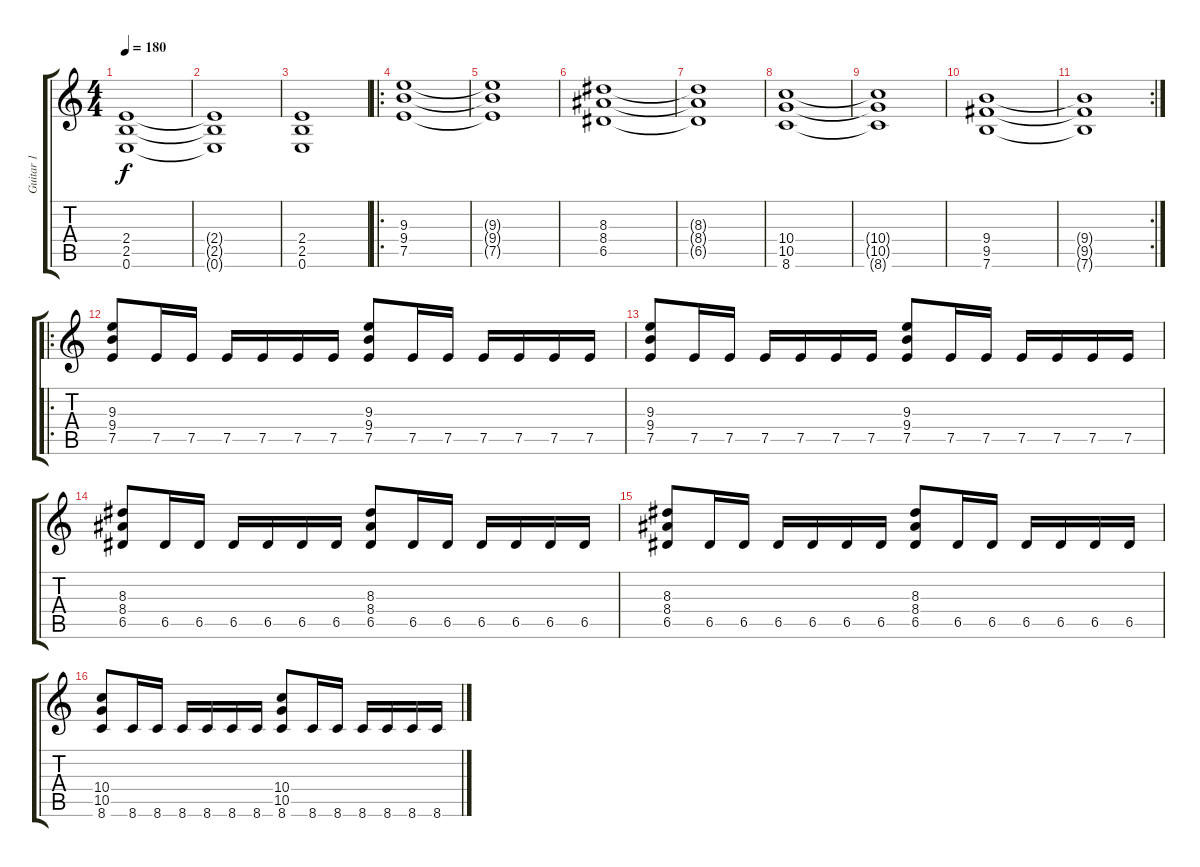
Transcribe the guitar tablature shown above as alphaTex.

\track ("Guitar 1" "Guitar 1") {instrument distortionguitar}
\staff {score tabs}
\tuning (E4 B3 G3 D3 A2 E2) {hide}
\ts (4 4)
\tempo 180
\clef g2
\ks c
(2.4{t} 2.5{t} 0.6{t}).1{dy f} |
(2.4{t} 2.5{t} 0.6{t}).1 |
(2.4 2.5 0.6).1 |
\ro
(9.3 9.4 7.5).1 |
(9.3{t} 9.4{t} 7.5{t}).1 |
(8.3 8.4 6.5).1 |
(8.3{t} 8.4{t} 6.5{t}).1 |
(10.4 10.5 8.6).1 |
(10.4{t} 10.5{t} 8.6{t}).1 |
(9.4 9.5 7.6).1 |
\rc 2
(9.4{t} 9.5{t} 7.6{t}).1 |
\ro
(9.3 9.4 7.5).8 7.5.16 7.5.16 7.5.16 7.5.16 7.5.16 7.5.16 (9.3 9.4 7.5).8 7.5.16 7.5.16 7.5.16 7.5.16 7.5.16 7.5.16 |
(9.3 9.4 7.5).8 7.5.16 7.5.16 7.5.16 7.5.16 7.5.16 7.5.16 (9.3 9.4 7.5).8 7.5.16 7.5.16 7.5.16 7.5.16 7.5.16 7.5.16 |
(8.3 8.4 6.5).8 6.5.16 6.5.16 6.5.16 6.5.16 6.5.16 6.5.16 (8.3 8.4 6.5).8 6.5.16 6.5.16 6.5.16 6.5.16 6.5.16 6.5.16 |
(8.3 8.4 6.5).8 6.5.16 6.5.16 6.5.16 6.5.16 6.5.16 6.5.16 (8.3 8.4 6.5).8 6.5.16 6.5.16 6.5.16 6.5.16 6.5.16 6.5.16 |
(10.4 10.5 8.6).8 8.6.16 8.6.16 8.6.16 8.6.16 8.6.16 8.6.16 (10.4 10.5 8.6).8 8.6.16 8.6.16 8.6.16 8.6.16 8.6.16 8.6.16
